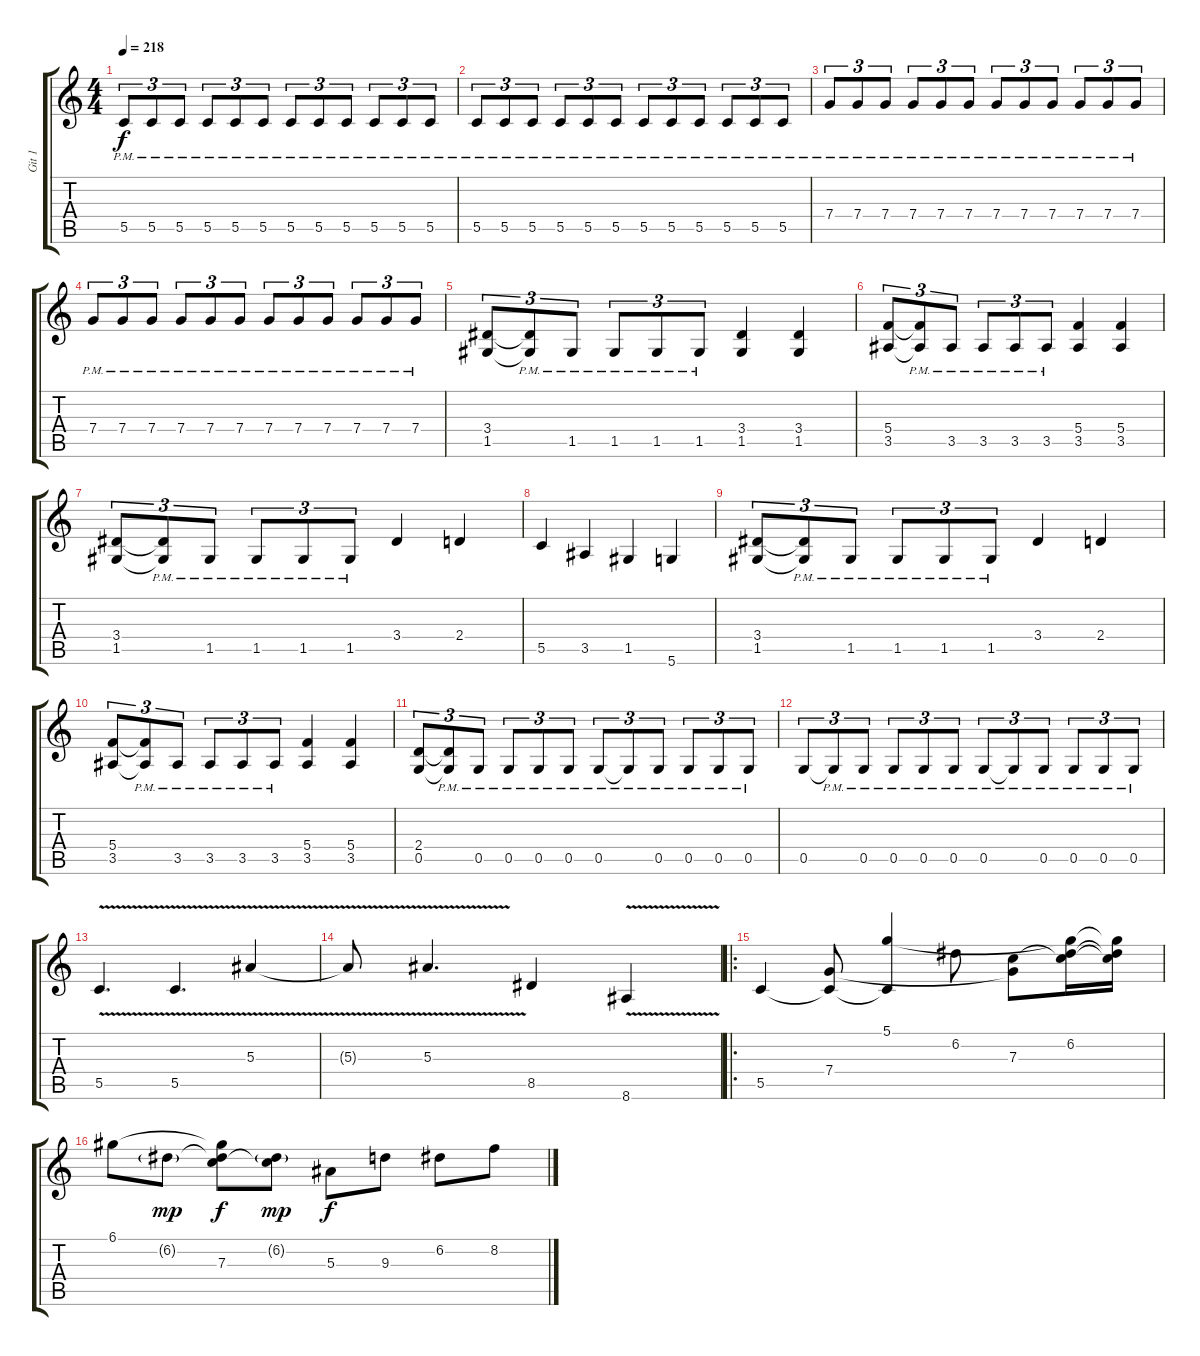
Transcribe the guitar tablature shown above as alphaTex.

\track ("Git 1" "Git 1") {instrument distortionguitar}
\staff {score tabs}
\tuning (D4 A3 F3 C3 G2 D2) {hide}
\ts (4 4)
\tempo 218
\clef g2
\ks c
5.5{pm}.8{tu (3 2) dy f} 5.5{pm}.8{tu (3 2)} 5.5{pm}.8{tu (3 2)} 5.5{pm}.8{tu (3 2)} 5.5{pm}.8{tu (3 2)} 5.5{pm}.8{tu (3 2)} 5.5{pm}.8{tu (3 2)} 5.5{pm}.8{tu (3 2)} 5.5{pm}.8{tu (3 2)} 5.5{pm}.8{tu (3 2)} 5.5{pm}.8{tu (3 2)} 5.5{pm}.8{tu (3 2)} |
5.5{pm}.8{tu (3 2)} 5.5{pm}.8{tu (3 2)} 5.5{pm}.8{tu (3 2)} 5.5{pm}.8{tu (3 2)} 5.5{pm}.8{tu (3 2)} 5.5{pm}.8{tu (3 2)} 5.5{pm}.8{tu (3 2)} 5.5{pm}.8{tu (3 2)} 5.5{pm}.8{tu (3 2)} 5.5{pm}.8{tu (3 2)} 5.5{pm}.8{tu (3 2)} 5.5{pm}.8{tu (3 2)} |
7.4{pm}.8{tu (3 2)} 7.4{pm}.8{tu (3 2)} 7.4{pm}.8{tu (3 2)} 7.4{pm}.8{tu (3 2)} 7.4{pm}.8{tu (3 2)} 7.4{pm}.8{tu (3 2)} 7.4{pm}.8{tu (3 2)} 7.4{pm}.8{tu (3 2)} 7.4{pm}.8{tu (3 2)} 7.4{pm}.8{tu (3 2)} 7.4{pm}.8{tu (3 2)} 7.4{pm}.8{tu (3 2)} |
7.4{pm}.8{tu (3 2)} 7.4{pm}.8{tu (3 2)} 7.4{pm}.8{tu (3 2)} 7.4{pm}.8{tu (3 2)} 7.4{pm}.8{tu (3 2)} 7.4{pm}.8{tu (3 2)} 7.4{pm}.8{tu (3 2)} 7.4{pm}.8{tu (3 2)} 7.4{pm}.8{tu (3 2)} 7.4{pm}.8{tu (3 2)} 7.4{pm}.8{tu (3 2)} 7.4{pm}.8{tu (3 2)} |
(3.4 1.5).8{tu (3 2)} (3.4{t} 1.5{pm t}).8{tu (3 2)} 1.5{pm}.8{tu (3 2)} 1.5{pm}.8{tu (3 2)} 1.5{pm}.8{tu (3 2)} 1.5{pm}.8{tu (3 2)} (3.4 1.5).4 (3.4 1.5).4 |
(5.4 3.5).8{tu (3 2)} (5.4{t} 3.5{pm t}).8{tu (3 2)} 3.5{pm}.8{tu (3 2)} 3.5{pm}.8{tu (3 2)} 3.5{pm}.8{tu (3 2)} 3.5{pm}.8{tu (3 2)} (5.4 3.5).4 (5.4 3.5).4 |
(3.4 1.5).8{tu (3 2)} (3.4{t} 1.5{pm t}).8{tu (3 2)} 1.5{pm}.8{tu (3 2)} 1.5{pm}.8{tu (3 2)} 1.5{pm}.8{tu (3 2)} 1.5{pm}.8{tu (3 2)} 3.4.4 2.4.4 |
5.5.4 3.5.4 1.5.4 5.6.4 |
(3.4 1.5).8{tu (3 2)} (3.4{t} 1.5{pm t}).8{tu (3 2)} 1.5{pm}.8{tu (3 2)} 1.5{pm}.8{tu (3 2)} 1.5{pm}.8{tu (3 2)} 1.5{pm}.8{tu (3 2)} 3.4.4 2.4.4 |
(5.4 3.5).8{tu (3 2)} (5.4{t} 3.5{pm t}).8{tu (3 2)} 3.5{pm}.8{tu (3 2)} 3.5{pm}.8{tu (3 2)} 3.5{pm}.8{tu (3 2)} 3.5{pm}.8{tu (3 2)} (5.4 3.5).4 (5.4 3.5).4 |
(2.4 0.5).8{tu (3 2)} (2.4{t} 0.5{pm t}).8{tu (3 2)} 0.5{pm}.8{tu (3 2)} 0.5{pm}.8{tu (3 2)} 0.5{pm}.8{tu (3 2)} 0.5{pm}.8{tu (3 2)} 0.5{pm}.8{tu (3 2)} 0.5{pm t}.8{tu (3 2)} 0.5{pm}.8{tu (3 2)} 0.5{pm}.8{tu (3 2)} 0.5{pm}.8{tu (3 2)} 0.5{pm}.8{tu (3 2)} |
0.5.8{tu (3 2)} 0.5{pm t}.8{tu (3 2)} 0.5{pm}.8{tu (3 2)} 0.5{pm}.8{tu (3 2)} 0.5{pm}.8{tu (3 2)} 0.5{pm}.8{tu (3 2)} 0.5{pm}.8{tu (3 2)} 0.5{pm t}.8{tu (3 2)} 0.5{pm}.8{tu (3 2)} 0.5{pm}.8{tu (3 2)} 0.5{pm}.8{tu (3 2)} 0.5{pm}.8{tu (3 2)} |
5.5{v}.4{d} 5.5{v}.4{d} 5.3{v}.4 |
5.3{t}.8 5.3{v}.4{d} 8.5.4 8.6{v}.4 |
\ro
5.5.4 (7.4 5.5{t}).8 (5.1 5.5{t}).4 6.2.8 (7.3 7.4{t}).8 (5.1{t} 6.2 7.3{t}).16 (5.1{t} 6.2{t} 7.3{t}).16 |
6.1.8 6.2{g}.8{dy mp} (6.1{t} 6.2{t} 7.3).8{dy f} (6.2{g} 7.3{t}).8{dy mp} 5.3.8{dy f} 9.3.8 6.2.8 8.2.8
